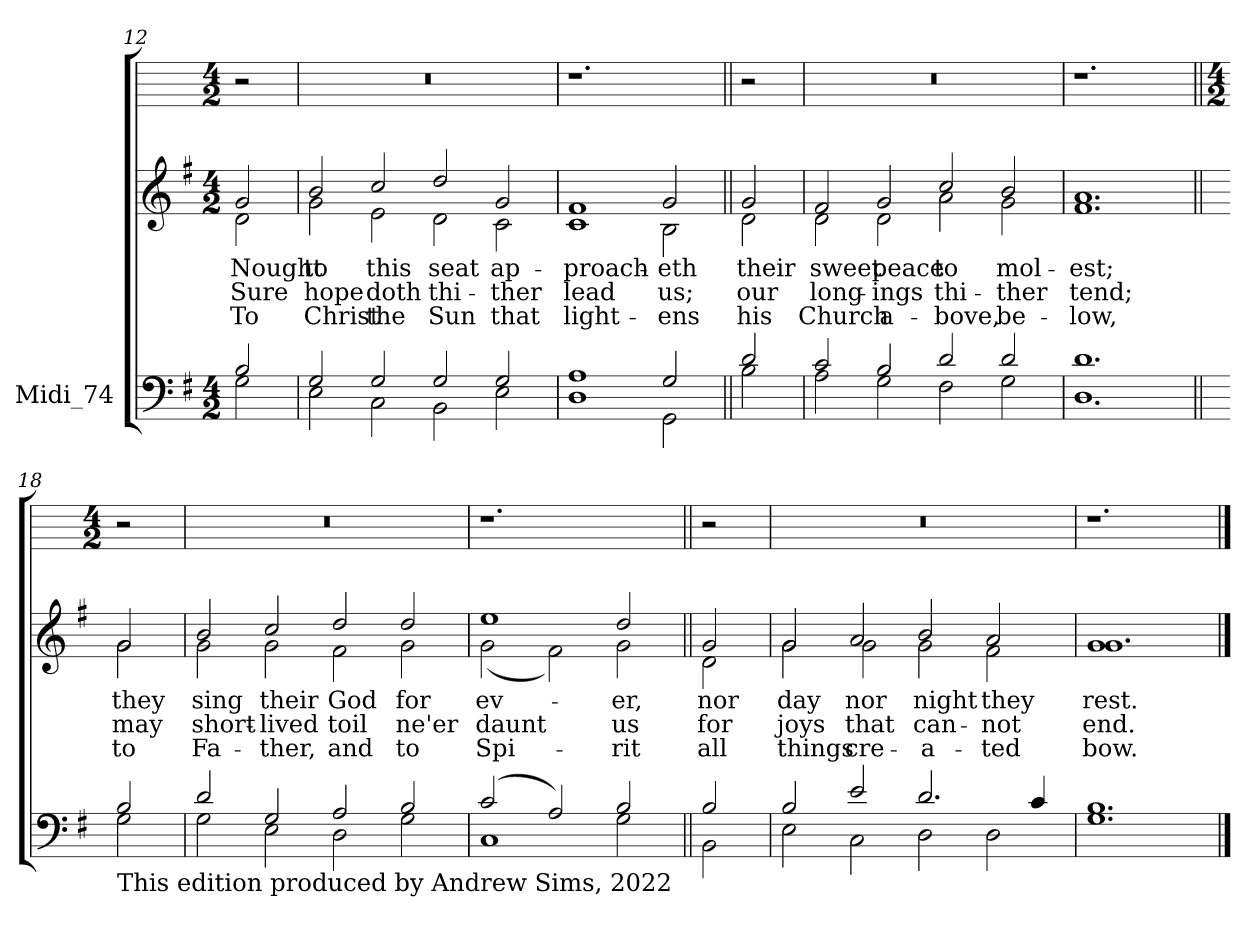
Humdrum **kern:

**kern	**kern	**text	**text	**text	**kern
*part3	*part2	*part2	*part2	*part2	*part1
*staff3	*staff2	*staff2	*staff2	*staff2	*staff1
*I"Midi_74	*	*	*	*	*
!!LO:LB:g=z
*clefF4	*clefG2	*	*	*	*
*k[f#]	*k[f#]	*	*	*	*
*G:	*G:	*	*	*	*
*M4/2	*M4/2	*	*	*	*M4/2
=12	=12	=12	=12	=12	=12
*^	*	*	*	*	*
!	!	!	!LO:LY:b	!LO:LY:b	!LO:LY:b	!
*	*	*^	*	*	*	*
2B/	2G\	2g/	2d\	Nought	Sure	To	2r
=13	=13	=13	=13	=13	=13	=13	=13
!	!	!	!	!LO:LY:b	!LO:LY:b	!LO:LY:b	!
2G/	2E\	2b/	2g\	to	hope	Christ	0r
!	!	!	!	!LO:LY:b	!LO:LY:b	!LO:LY:b	!
2G/	2C\	2cc/	2e\	this	doth	the	.
!	!	!	!	!LO:LY:b	!LO:LY:b	!LO:LY:b	!
2G/	2BB\	2dd/	2d\	seat	thi-	-Sun	.
!	!	!	!	!LO:LY:b	!LO:LY:b	!LO:LY:b	!
2G/	2E\	2g/	2c\	ap-	-ther	that	.
=14	=14	=14	=14	=14	=14	=14	=14
!	!	!	!	!LO:LY:b	!LO:LY:b	!LO:LY:b	!
1A/	1D\	1f#/	1c\	proach-	-lead	light-	1.r
!	!	!	!	!LO:LY:b	!LO:LY:b	!LO:LY:b	!
2G/	2GG\	2g/	2B\	-eth	us;	ens	.
=15||	=15||	=15||	=15||	=15||	=15||	=15||	=15||
!	!	!	!	!LO:LY:b	!LO:LY:b	!LO:LY:b	!
2d/	2B\	2g/	2d\	their	our	his	2r
=16	=16	=16	=16	=16	=16	=16	=16
!	!	!	!	!LO:LY:b	!LO:LY:b	!LO:LY:b	!
2c/	2A\	2f#/	2d\	sweet	long-	-Church	0r
!	!	!	!	!LO:LY:b	!LO:LY:b	!LO:LY:b	!
2B/	2G\	2g/	2d\	peace	ings	a-	.
!	!	!	!	!LO:LY:b	!LO:LY:b	!LO:LY:b	!
2d/	2F#\	2cc/	2a\	-to	thi-	-bove,	.
!	!	!	!	!LO:LY:b	!LO:LY:b	!LO:LY:b	!
2d/	2G\	2b/	2g\	mol-	-ther	be-	.
=17	=17	=17	=17	=17	=17	=17	=17
!	!	!	!	!LO:LY:b	!LO:LY:b	!LO:LY:b	!
1.d/	1.D\	1.a/	1.f#\	-est;	tend;	low,	1.r
!!LO:LB:g=z
=18||	=18||	=18||	=18||	=18||	=18||	=18||	=18||
*	*	*	*	*	*	*	*M4/2
!LO:TX:b:t=This edition produced by Andrew Sims, 2022	!	!	!	!	!	!	!
!	!	!	!	!LO:LY:b	!LO:LY:b	!LO:LY:b	!
2B/	2G\	2g/	2g\	they	may	to	2r
=19	=19	=19	=19	=19	=19	=19	=19
!	!	!	!	!LO:LY:b	!LO:LY:b	!LO:LY:b	!
2d/	2G\	2b/	2g\	sing	short-	-Fa-	0r
!	!	!	!	!LO:LY:b	!LO:LY:b	!LO:LY:b	!
2G/	2E\	2cc/	2g\	-their	lived	ther,	.
!	!	!	!	!LO:LY:b	!LO:LY:b	!LO:LY:b	!
2A/	2D\	2dd/	2f#\	God	toil	and	.
!	!	!	!	!LO:LY:b	!LO:LY:b	!LO:LY:b	!
2B/	2G\	2dd/	2g\	for	ne'er	to	.
=20	=20	=20	=20	=20	=20	=20	=20
!	!	!	!	!LO:LY:b	!LO:LY:b	!LO:LY:b	!
(>2c/	1C\	1ee/	(<2g\	ev-	-daunt	Spi-	1.r
2A/)	.	.	2f#\)	.	.	.	.
!	!	!	!	!LO:LY:b	!LO:LY:b	!LO:LY:b	!
2B/	2G\	2dd/	2g\	-er,	us	rit	.
=21||	=21||	=21||	=21||	=21||	=21||	=21||	=21||
!	!	!	!	!LO:LY:b	!LO:LY:b	!LO:LY:b	!
2B/	2BB\	2g/	2d\	nor	for	all	2r
=22	=22	=22	=22	=22	=22	=22	=22
!	!	!	!	!LO:LY:b	!LO:LY:b	!LO:LY:b	!
2B/	2E\	2g/	2g\	day	joys	things	0r
!	!	!	!	!LO:LY:b	!LO:LY:b	!LO:LY:b	!
2e/	2C\	2a/	2g\	nor	that	cre-	.
!	!	!	!	!LO:LY:b	!LO:LY:b	!LO:LY:b	!
2.d/	2D\	2b/	2g\	-night	can-	-a-	.
!	!	!	!	!LO:LY:b	!LO:LY:b	!LO:LY:b	!
.	2D\	2a/	2f#\	-they	not	ted	.
4c/	.	.	.	.	.	.	.
=23	=23	=23	=23	=23	=23	=23	=23
!	!	!	!	!LO:LY:b	!LO:LY:b	!LO:LY:b	!
1.B/	1.G\	1.g/	1.g\	rest.	end.	bow.	1.r
*v	*v	*	*	*	*	*	*
*	*v	*v	*	*	*	*
==	==	==	==	==	==
*-	*-	*-	*-	*-	*-
